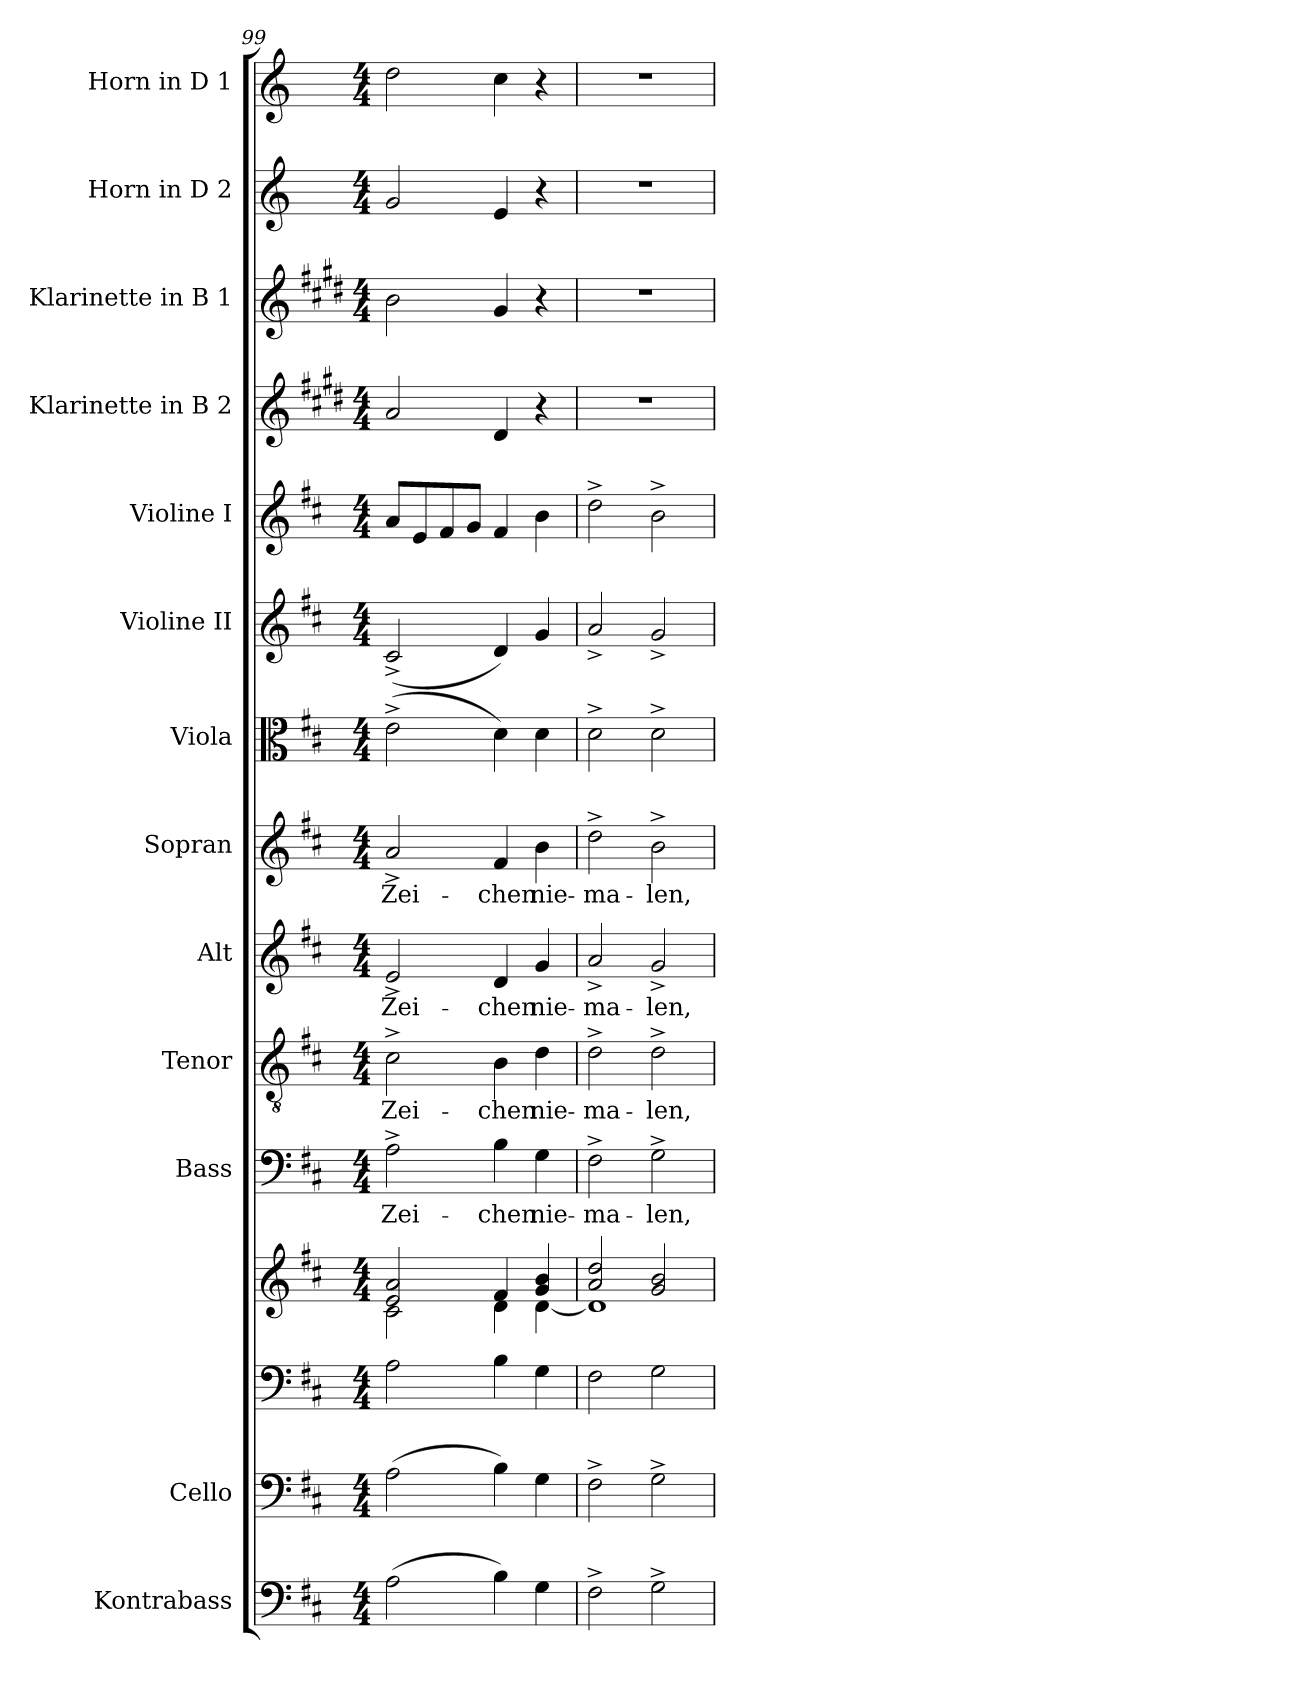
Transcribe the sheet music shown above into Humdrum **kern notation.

**kern	**kern	**kern	**kern	**kern	**text	**kern	**text	**kern	**text	**kern	**text	**kern	**kern	**kern	**kern	**kern	**kern	**kern
*part14	*part13	*part12	*part12	*part11	*part11	*part10	*part10	*part9	*part9	*part8	*part8	*part7	*part6	*part5	*part4	*part3	*part2	*part1
*staff15	*staff14	*staff13	*staff12	*staff11	*staff11	*staff10	*staff10	*staff9	*staff9	*staff8	*staff8	*staff7	*staff6	*staff5	*staff4	*staff3	*staff2	*staff1
*I"Kontrabass	*I"Cello	*	*	*I"Bass	*	*I"Tenor	*	*I"Alt	*	*I"Sopran	*	*I"Viola	*I"Violine II	*I"Violine I	*I"Klarinette in B 2	*I"Klarinette in B 1	*I"Horn in D 2	*I"Horn in D 1
*I'Kb.	*	*	*	*I'B	*	*I'T	*	*I'A	*	*I'S	*	*I'Vla.	*I'Vl. II	*I'Vl. I	*	*	*I'Hrn. 2	*I'Hrn. 1
!!LO:PB:g=z
*clefF4	*clefF4	*clefF4	*clefG2	*clefF4	*	*clefGv2	*	*clefG2	*	*clefG2	*	*clefC3	*clefG2	*clefG2	*clefG2	*clefG2	*clefG2	*clefG2
*ITrd7c12	*	*	*	*	*	*	*	*	*	*	*	*	*	*	*ITrd1c2	*ITrd1c2	*ITrd-1c-2	*ITrd-1c-2
*k[f#c#]	*k[f#c#]	*k[f#c#]	*k[f#c#]	*k[f#c#]	*	*k[f#c#]	*	*k[f#c#]	*	*k[f#c#]	*	*k[f#c#]	*k[f#c#]	*k[f#c#]	*k[f#c#]	*k[f#c#]	*k[f#c#]	*k[f#c#]
*D:	*D:	*D:	*D:	*D:	*	*D:	*	*D:	*	*D:	*	*D:	*D:	*D:	*D:	*D:	*D:	*D:
*M4/4	*M4/4	*M4/4	*M4/4	*M4/4	*	*M4/4	*	*M4/4	*	*M4/4	*	*M4/4	*M4/4	*M4/4	*M4/4	*M4/4	*M4/4	*M4/4
=99	=99	=99	=99	=99	=99	=99	=99	=99	=99	=99	=99	=99	=99	=99	=99	=99	=99	=99
*	*	*	*^	*	*	*	*	*	*	*	*	*	*	*	*	*	*	*
!	!	!	!	!	!	!LO:LY:b	!	!LO:LY:b	!	!LO:LY:b	!	!LO:LY:b	!	!	!	!	!	!	!
(>2AA\	(>2A\	2A\	2e/ 2a/	2c#\	2A^>\	Zei-	2c#^>\	Zei-	2e^>/	Zei-	2a^>/	Zei-	(>2e^>\	(<2c#^</	8a/L	2g/	2a\	2a/	2ee\
.	.	.	.	.	.	.	.	.	.	.	.	.	.	.	8e/	.	.	.	.
.	.	.	.	.	.	.	.	.	.	.	.	.	.	.	8f#/	.	.	.	.
.	.	.	.	.	.	.	.	.	.	.	.	.	.	.	8g/J	.	.	.	.
!	!	!	!	!	!	!LO:LY:b	!	!LO:LY:b	!	!LO:LY:b	!	!LO:LY:b	!	!	!	!	!	!	!
4BB\)	4B\)	4B\	4f#/	4d\	4B\	-chen	4B\	-chen	4d/	-chen	4f#/	-chen	4d\)	4d/)	4f#/	4c#/	4f#/	4f#/	4dd\
!	!	!	!	!	!	!LO:LY:b	!	!LO:LY:b	!	!LO:LY:b	!	!LO:LY:b	!	!	!	!	!	!	!
4GG\	4G\	4G\	4g/ 4b/	[<4d\	4G\	nie-	4d\	nie-	4g/	nie-	4b\	nie-	4d\	4g/	4b\	4r	4r	4r	4r
=100	=100	=100	=100	=100	=100	=100	=100	=100	=100	=100	=100	=100	=100	=100	=100	=100	=100	=100	=100
!	!	!	!	!	!	!LO:LY:b	!	!LO:LY:b	!	!LO:LY:b	!	!LO:LY:b	!	!	!	!	!	!	!
2FF#^>\	2F#^>\	2F#\	2a/ 2dd/	1d]	2F#^>\	-ma-	2d^>\	-ma-	2a^>/	-ma-	2dd^>\	-ma-	2d^>\	2a^</	2dd^>\	1r	1r	1r	1r
!	!	!	!	!	!	!LO:LY:b	!	!LO:LY:b	!	!LO:LY:b	!	!LO:LY:b	!	!	!	!	!	!	!
2GG^>\	2G^>\	2G\	2g/ 2b/	.	2G^>\	-len,	2d^>\	-len,	2g^>/	-len,	2b^>\	-len,	2d^>\	2g^</	2b^>\	.	.	.	.
*	*	*	*v	*v	*	*	*	*	*	*	*	*	*	*	*	*	*	*	*
=	=	=	=	=	=	=	=	=	=	=	=	=	=	=	=	=	=	=
*-	*-	*-	*-	*-	*-	*-	*-	*-	*-	*-	*-	*-	*-	*-	*-	*-	*-	*-
